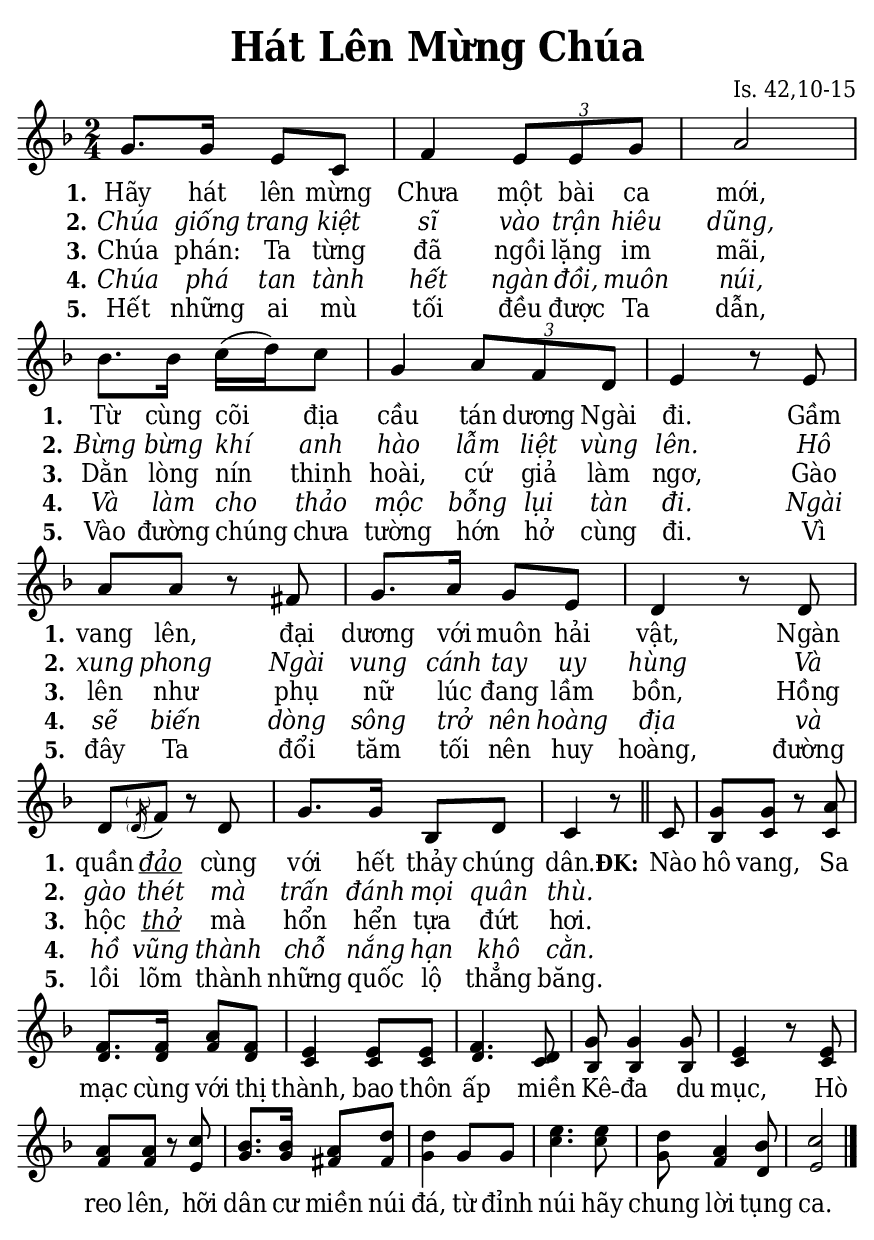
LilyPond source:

% Cài đặt chung\
\version "2.22.1"
\include "english.ly"

\header {
  title = \markup { \fontsize #1 "Hát Lên Mừng Chúa" }
  composer = "Is. 42,10-15"
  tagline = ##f
}

% mã nguồn cho những chức năng chưa hỗ trợ trong phiên bản lilypond hiện tại
% cung cấp bởi cộng đồng lilypond khi gửi email đến lilypond-user@gnu.org
% Đổi kích thước nốt cho bè phụ
notBePhu =
#(define-music-function (font-size music) (number? ly:music?)
   (for-some-music
     (lambda (m)
       (if (music-is-of-type? m 'rhythmic-event)
           (begin
             (set! (ly:music-property m 'tweaks)
                   (cons `(font-size . ,font-size)
                         (ly:music-property m 'tweaks)))
             #t)
           #f))
     music)
   music)

% in số phiên khúc trên mỗi dòng
#(define (add-grob-definition grob-name grob-entry)
     (set! all-grob-descriptions
           (cons ((@@ (lily) completize-grob-entry)
                  (cons grob-name grob-entry))
                 all-grob-descriptions)))

#(add-grob-definition
    'StanzaNumberSpanner
    `((direction . ,LEFT)
      (font-series . bold)
      (padding . 1.0)
      (side-axis . ,X)
      (stencil . ,ly:text-interface::print)
      (X-offset . ,ly:side-position-interface::x-aligned-side)
      (Y-extent . ,grob::always-Y-extent-from-stencil)
      (meta . ((class . Spanner)
               (interfaces . (font-interface
                              side-position-interface
                              stanza-number-interface
                              text-interface))))))

\layout {
    \context {
      \Global
      \grobdescriptions #all-grob-descriptions
    }
    \context {
      \Score
      \remove Stanza_number_align_engraver
      \consists
        #(lambda (context)
           (let ((texts '())
                 (syllables '()))
             (make-engraver
              (acknowledgers
               ((stanza-number-interface engraver grob source-engraver)
                  (set! texts (cons grob texts)))
               ((lyric-syllable-interface engraver grob source-engraver)
                  (set! syllables (cons grob syllables))))
              ((stop-translation-timestep engraver)
                 (for-each
                  (lambda (text)
                    (for-each
                     (lambda (syllable)
                       (ly:pointer-group-interface::add-grob
                        text
                        'side-support-elements
                        syllable))
                     syllables))
                  texts)
                 (set! syllables '())))))
    }
    \context {
      \Lyrics
      \remove Stanza_number_engraver
      \consists
        #(lambda (context)
           (let ((text #f)
                 (last-stanza #f))
             (make-engraver
              ((process-music engraver)
                 (let ((stanza (ly:context-property context 'stanza #f)))
                   (if (and stanza (not (equal? stanza last-stanza)))
                       (let ((column (ly:context-property context
'currentCommandColumn)))
                         (set! last-stanza stanza)
                         (if text
                             (ly:spanner-set-bound! text RIGHT column))
                         (set! text (ly:engraver-make-grob engraver
'StanzaNumberSpanner '()))
                         (ly:grob-set-property! text 'text stanza)
                         (ly:spanner-set-bound! text LEFT column)))))
              ((finalize engraver)
                 (if text
                     (let ((column (ly:context-property context
'currentCommandColumn)))
                       (ly:spanner-set-bound! text RIGHT column)))))))
      \override StanzaNumberSpanner.horizon-padding = 10000
    }
}

stanzaReminderOff =
  \temporary \override StanzaNumberSpanner.after-line-breaking =
     #(lambda (grob)
        ;; Can be replaced with (not (first-broken-spanner? grob)) in 2.23.
        (if (let ((siblings (ly:spanner-broken-into (ly:grob-original grob))))
              (and (pair? siblings)
                   (not (eq? grob (car siblings)))))
            (ly:grob-suicide! grob)))

stanzaReminderOn = \undo \stanzaReminderOff
% kết thúc mã nguồn

% Nhạc phiên khúc
nhacPhienKhucSop = \relative c'' {
  g8. g16 e8 c |
  f4 \tuplet 3/2 { e8 e g } |
  a2 |
  bf8. bf16 c (d) c8 |
  g4 \tuplet 3/2 { a8 f d } |
  e4 r8 e |
  a a r fs |
  g8. a16 g8 e |
  d4 r8 d |
  d \slashedGrace { \parenthesize d16 ( } f8) r d |
  g8. g16 bf,8 d |
  c4 r8 \bar "||"
  
  c |
  g' g r a |
  f8. f16 a8 f |
  e4 e8 e |
  f4. d8 |
  g g4 g8 |
  e4 r8 e |
  a a r c |
  bf8. bf16 a8 d |
  d4 g,8 g |
  e'4. e8 |
  d a4 bf8 |
  c2 \bar "|."
}

nhacPhienKhucAlto = \relative c' {
  R2*11
  r4.
  c8 |
  bf c r c |
  d8. d16 f8 d |
  c4 c8 c |
  d4. c8 |
  bf bf4 bf8 |
  c4 r8 c |
  f f r e |
  g8. g16 fs8 fs |
  g4 g8 g |
  c4. c8 |
  g8 f4 d8 |
  e2
}

% Lời phiên khúc
loiPhienKhucSop = \lyrics {
  <<
    {
      \set stanza = "1."
      Hãy hát lên mừng Chưa một bài ca mới,
      Từ cùng cõi địa cầu tán dương Ngài đi.
      Gầm vang lên, đại dương với muôn hải vật,
      Ngàn quần \markup { \italic \underline "đảo" }
      cùng với hết thảy chúng dân.
    }
    \new Lyrics {
	    \set associatedVoice = "beSop"
	    \set stanza = "2."
      \override Lyrics.LyricText.font-shape = #'italic
	    Chúa giống trang kiệt sĩ vào trận hiêu dũng,
	    Bừng bừng khí anh hào lẫm liệt vùng lên.
	    Hô xung phong Ngài vung cánh tay uy hùng
	    Và gào thét mà trấn đánh mọi quân thù.
    }
    \new Lyrics {
	    \set associatedVoice = "beSop"
	    \set stanza = "3."
	    Chúa phán: Ta từng đã ngồi lặng im mãi,
	    Dằn lòng nín thinh hoài, cứ giả làm ngơ,
	    Gào lên như phụ nữ lúc đang lầm bồn,
	    Hồng hộc \markup { \italic \underline "thở" }
	    mà hổn hển tựa đứt hơi.
    }
    \new Lyrics {
	    \set associatedVoice = "beSop"
	    \set stanza = "4."
      \override Lyrics.LyricText.font-shape = #'italic
	    Chúa phá tan tành hết ngàn đồi, muôn núi,
	    Và làm cho thảo mộc bỗng lụi tàn đi.
	    Ngài sẽ biến dòng sông trở nên hoàng địa
	    và hồ vũng thành chỗ nắng hạn khô cằn.
    }
    \new Lyrics {
	    \set associatedVoice = "beSop"
	    \set stanza = "5."
	    Hết những ai mù tối đều được Ta dẫn,
	    Vào đường chúng chưa tường hớn hở cùng đi.
	    Vì đây Ta đổi tăm tối nên huy hoàng,
	    đường lồi lõm thành những quốc lộ thẳng băng.
    }
  >>
  \stanzaReminderOff
  \set stanza = "ĐK:"
  Nào hô vang, Sa mạc cùng với thị thành,
  bao thôn ấp miền Kê -- đa du mục,
  Hò reo lên, hỡi dân cư miền núi đá,
  từ đỉnh núi hãy chung lời tụng ca.
}

% Dàn trang
\paper {
  #(set-paper-size "a5")
  top-margin = 3\mm
  bottom-margin = 3\mm
  left-margin = 3\mm
  right-margin = 3\mm
  indent = #0
  #(define fonts
	 (make-pango-font-tree "Deja Vu Serif Condensed"
	 		       "Deja Vu Serif Condensed"
			       "Deja Vu Serif Condensed"
			       (/ 20 20)))
  print-page-number = ##f
  page-count = 1
}

TongNhip = {
  \key f \major \time 2/4
  \set Timing.beamExceptions = #'()
  \set Timing.baseMoment = #(ly:make-moment 1/4)
}

\score {
  \new ChoirStaff <<
    \new Staff \with {
        \consists "Merge_rests_engraver"
        printPartCombineTexts = ##f
      }
      <<
      \new Voice \TongNhip \partCombine 
        \nhacPhienKhucSop
        \notBePhu -1 { \nhacPhienKhucAlto }
      \new NullVoice = beSop \nhacPhienKhucSop
      \new Lyrics \lyricsto beSop \loiPhienKhucSop
      >>
  >>
  \layout {
    \override Lyrics.LyricSpace.minimum-distance = #0.5
    \override LyricHyphen.minimum-distance = #0.8
    \override Score.BarNumber.break-visibility = ##(#f #f #f)
    \override Score.SpacingSpanner.uniform-stretching = ##t
  } 
}
